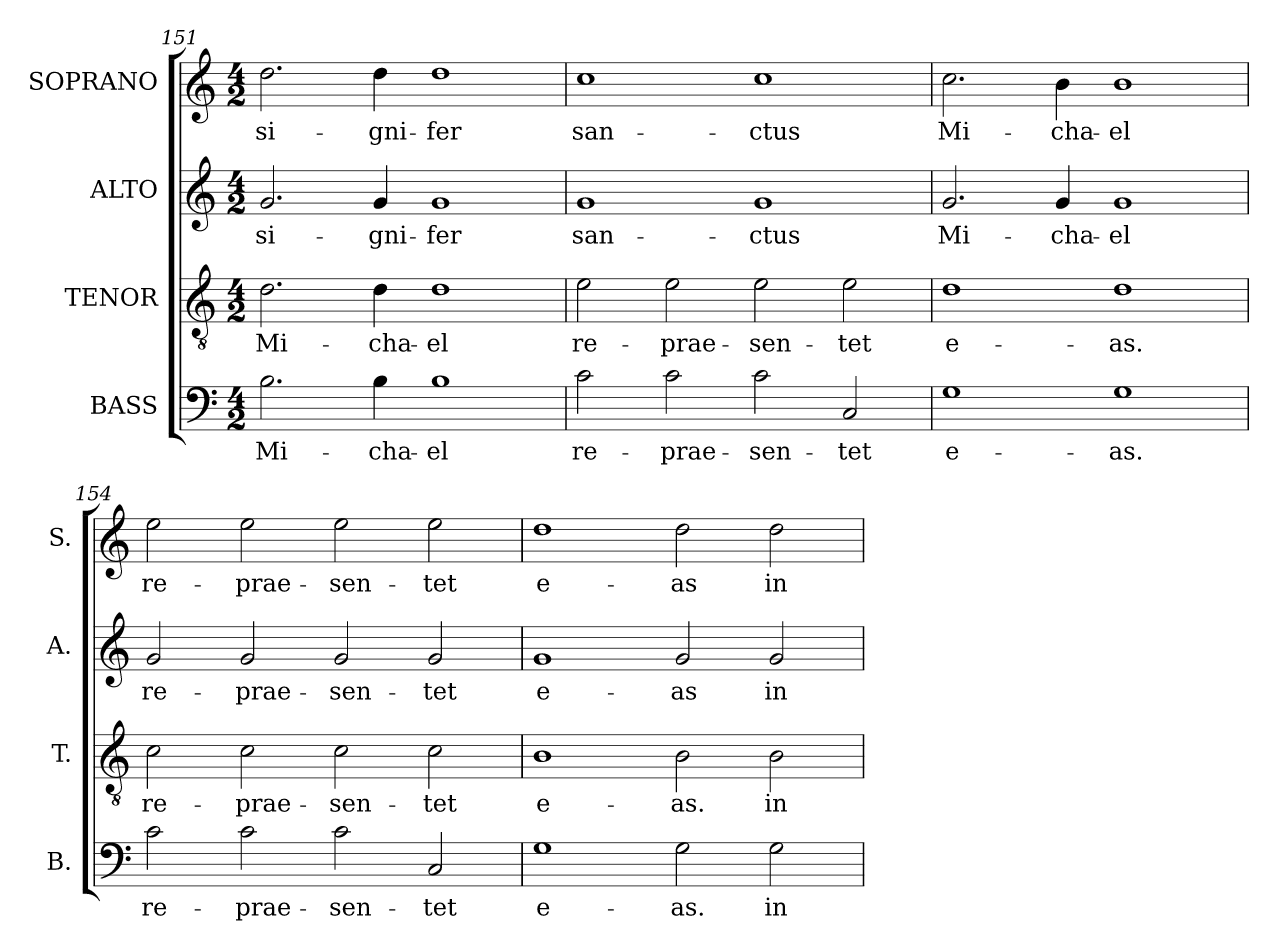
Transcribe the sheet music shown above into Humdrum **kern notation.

**kern	**text	**kern	**text	**kern	**text	**kern	**text
*part4	*part4	*part3	*part3	*part2	*part2	*part1	*part1
*staff4	*staff4	*staff3	*staff3	*staff2	*staff2	*staff1	*staff1
*I"BASS	*	*I"TENOR	*	*I"ALTO	*	*I"SOPRANO	*
*I'B.	*	*I'T.	*	*I'A.	*	*I'S.	*
*clefF4	*	*clefGv2	*	*clefG2	*	*clefG2	*
*	*	*ITrd7c12	*	*	*	*	*
*k[]	*	*k[]	*	*k[]	*	*k[]	*
*C:	*	*C:	*	*C:	*	*C:	*
*M4/2	*	*M4/2	*	*M4/2	*	*M4/2	*
=151	=151	=151	=151	=151	=151	=151	=151
!	!LO:LY:b:color=#000000	!	!	!	!	!	!
!	!	!	!LO:LY:b:color=#000000	!	!	!	!
!	!	!	!	!	!LO:LY:b:color=#000000	!	!
!	!	!	!	!	!	!	!LO:LY:b:color=#000000
2.Bi\	Mi-	2.Di\	Mi-	2.gi/	si-	2.ddi\	si-
!	!LO:LY:b:color=#000000	!	!	!	!	!	!
!	!	!	!LO:LY:b:color=#000000	!	!	!	!
!	!	!	!	!	!LO:LY:b:color=#000000	!	!
!	!	!	!	!	!	!	!LO:LY:b:color=#000000
4Bi\	-cha-	4Di\	-cha-	4gi/	-gni-	4ddi\	-gni-
!	!LO:LY:b:color=#000000	!	!	!	!	!	!
!	!	!	!LO:LY:b:color=#000000	!	!	!	!
!	!	!	!	!	!LO:LY:b:color=#000000	!	!
!	!	!	!	!	!	!	!LO:LY:b:color=#000000
1Bi	-el	1Di	-el	1gi	-fer	1ddi	-fer
=152	=152	=152	=152	=152	=152	=152	=152
!	!LO:LY:b:color=#000000	!	!	!	!	!	!
!	!	!	!LO:LY:b:color=#000000	!	!	!	!
!	!	!	!	!	!LO:LY:b:color=#000000	!	!
!	!	!	!	!	!	!	!LO:LY:b:color=#000000
2ci\	re-	2Ei\	re-	1gi	san-	1cci	san-
!	!LO:LY:b:color=#000000	!	!	!	!	!	!
!	!	!	!LO:LY:b:color=#000000	!	!	!	!
2ci\	-prae-	2Ei\	-prae-	.	.	.	.
!	!LO:LY:b:color=#000000	!	!	!	!	!	!
!	!	!	!LO:LY:b:color=#000000	!	!	!	!
!	!	!	!	!	!LO:LY:b:color=#000000	!	!
!	!	!	!	!	!	!	!LO:LY:b:color=#000000
2ci\	-sen-	2Ei\	-sen-	1gi	-ctus	1cci	-ctus
!	!LO:LY:b:color=#000000	!	!	!	!	!	!
!	!	!	!LO:LY:b:color=#000000	!	!	!	!
2Ci/	-tet	2Ei\	-tet	.	.	.	.
=153	=153	=153	=153	=153	=153	=153	=153
!	!LO:LY:b:color=#000000	!	!	!	!	!	!
!	!	!	!LO:LY:b:color=#000000	!	!	!	!
!	!	!	!	!	!LO:LY:b:color=#000000	!	!
!	!	!	!	!	!	!	!LO:LY:b:color=#000000
1Gi	e-	1Di	e-	2.gi/	Mi-	2.cci\	Mi-
!	!	!	!	!	!LO:LY:b:color=#000000	!	!
!	!	!	!	!	!	!	!LO:LY:b:color=#000000
.	.	.	.	4gi/	-cha-	4bi\	-cha-
!	!LO:LY:b:color=#000000	!	!	!	!	!	!
!	!	!	!LO:LY:b:color=#000000	!	!	!	!
!	!	!	!	!	!LO:LY:b:color=#000000	!	!
!	!	!	!	!	!	!	!LO:LY:b:color=#000000
1Gi	-as.	1Di	-as.	1gi	-el	1bi	-el
!!LO:LB:g=z
=154	=154	=154	=154	=154	=154	=154	=154
!	!LO:LY:b:color=#000000	!	!	!	!	!	!
!	!	!	!LO:LY:b:color=#000000	!	!	!	!
!	!	!	!	!	!LO:LY:b:color=#000000	!	!
!	!	!	!	!	!	!	!LO:LY:b:color=#000000
2ci\	re-	2Ci\	re-	2gi/	re-	2eei\	re-
!	!LO:LY:b:color=#000000	!	!	!	!	!	!
!	!	!	!LO:LY:b:color=#000000	!	!	!	!
!	!	!	!	!	!LO:LY:b:color=#000000	!	!
!	!	!	!	!	!	!	!LO:LY:b:color=#000000
2ci\	-prae-	2Ci\	-prae-	2gi/	-prae-	2eei\	-prae-
!	!LO:LY:b:color=#000000	!	!	!	!	!	!
!	!	!	!LO:LY:b:color=#000000	!	!	!	!
!	!	!	!	!	!LO:LY:b:color=#000000	!	!
!	!	!	!	!	!	!	!LO:LY:b:color=#000000
2ci\	-sen-	2Ci\	-sen-	2gi/	-sen-	2eei\	-sen-
!	!LO:LY:b:color=#000000	!	!	!	!	!	!
!	!	!	!LO:LY:b:color=#000000	!	!	!	!
!	!	!	!	!	!LO:LY:b:color=#000000	!	!
!	!	!	!	!	!	!	!LO:LY:b:color=#000000
2Ci/	-tet	2Ci\	-tet	2gi/	-tet	2eei\	-tet
=155	=155	=155	=155	=155	=155	=155	=155
!	!LO:LY:b:color=#000000	!	!	!	!	!	!
!	!	!	!LO:LY:b:color=#000000	!	!	!	!
!	!	!	!	!	!LO:LY:b:color=#000000	!	!
!	!	!	!	!	!	!	!LO:LY:b:color=#000000
1Gi	e-	1BBi	e-	1gi	e-	1ddi	e-
!	!LO:LY:b:color=#000000	!	!	!	!	!	!
!	!	!	!LO:LY:b:color=#000000	!	!	!	!
!	!	!	!	!	!LO:LY:b:color=#000000	!	!
!	!	!	!	!	!	!	!LO:LY:b:color=#000000
2Gi\	-as.	2BBi\	-as.	2gi/	-as	2ddi\	-as
!	!LO:LY:b:color=#000000	!	!	!	!	!	!
!	!	!	!LO:LY:b:color=#000000	!	!	!	!
!	!	!	!	!	!LO:LY:b:color=#000000	!	!
!	!	!	!	!	!	!	!LO:LY:b:color=#000000
2Gi\	in	2BBi\	in	2gi/	in	2ddi\	in
=	=	=	=	=	=	=	=
*-	*-	*-	*-	*-	*-	*-	*-
